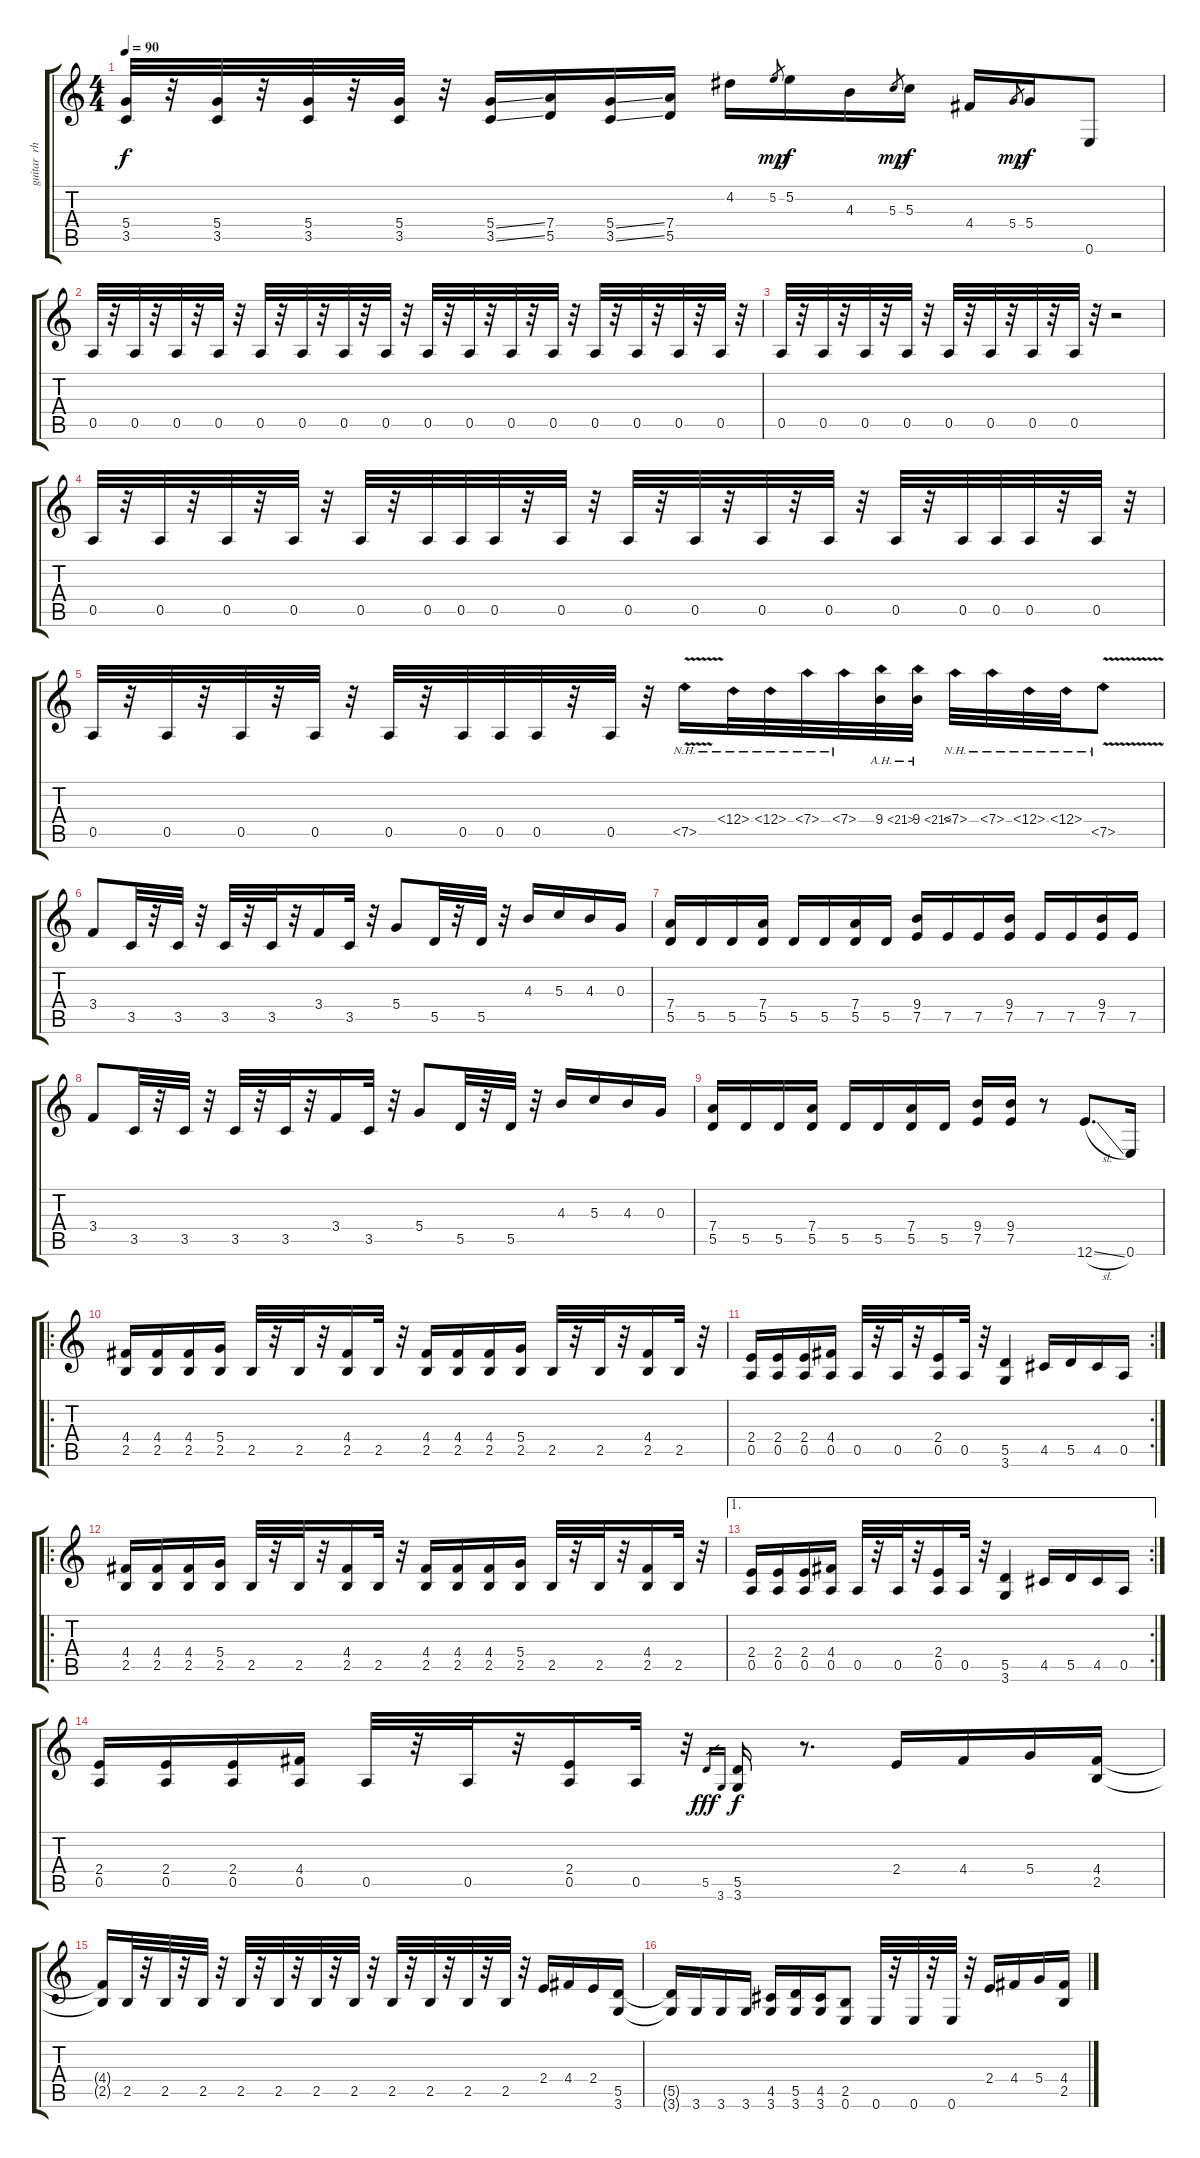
\track ("guitar  rhythm  left" "guitar  rh") {instrument distortionguitar}
\staff {score tabs}
\tuning (E4 B3 G3 D3 A2 E2) {hide}
\ts (4 4)
\tempo 90
\clef g2
\ks c
(5.4 3.5).32{dy f} r.32 (5.4 3.5).32 r.32 (5.4 3.5).32 r.32 (5.4 3.5).32 r.32 (5.4{ss} 3.5{ss}).16 (7.4 5.5).16 (5.4{ss} 3.5{ss}).16 (7.4 5.5).16 4.2.16 5.2.8{gr dy mp} 5.2.16{dy f} 4.3.16 5.3.8{gr dy mp} 5.3.16{dy f} 4.4.16 5.4.8{gr dy mp} 5.4.16{dy f} 0.6.8 |
0.5.32 r.32 0.5.32 r.32 0.5.32 r.32 0.5.32 r.32 0.5.32 r.32 0.5.32 r.32 0.5.32 r.32 0.5.32 r.32 0.5.32 r.32 0.5.32 r.32 0.5.32 r.32 0.5.32 r.32 0.5.32 r.32 0.5.32 r.32 0.5.32 r.32 0.5.32 r.32 |
0.5.32 r.32 0.5.32 r.32 0.5.32 r.32 0.5.32 r.32 0.5.32 r.32 0.5.32 r.32 0.5.32 r.32 0.5.32 r.32 r.2 |
0.5.32 r.32 0.5.32 r.32 0.5.32 r.32 0.5.32 r.32 0.5.32 r.32 0.5.32 0.5.32 0.5.32 r.32 0.5.32 r.32 0.5.32 r.32 0.5.32 r.32 0.5.32 r.32 0.5.32 r.32 0.5.32 r.32 0.5.32 0.5.32 0.5.32 r.32 0.5.32 r.32 |
0.5.32 r.32 0.5.32 r.32 0.5.32 r.32 0.5.32 r.32 0.5.32 r.32 0.5.32 0.5.32 0.5.32 r.32 0.5.32 r.32 7.5{nh v}.16 6.4{nh}.32 6.4{nh}.32 7.4{nh}.32 7.4{nh}.32 9.4{ah 12}.32 9.4{ah 12}.32 7.4{nh}.32 7.4{nh}.32 6.4{nh}.32 6.4{nh}.32 7.5{nh v}.8 |
3.4.8 3.5.32 r.32 3.5.32 r.32 3.5.32 r.32 3.5.32 r.32 3.4.16 3.5.32 r.32 5.4.8 5.5.32 r.32 5.5.32 r.32 4.3.16 5.3.16 4.3.16 0.3.16 |
(7.4 5.5).16 5.5.16 5.5.16 (7.4 5.5).16 5.5.16 5.5.16 (7.4 5.5).16 5.5.16 (9.4 7.5).16 7.5.16 7.5.16 (9.4 7.5).16 7.5.16 7.5.16 (9.4 7.5).16 7.5.16 |
3.4.8 3.5.32 r.32 3.5.32 r.32 3.5.32 r.32 3.5.32 r.32 3.4.16 3.5.32 r.32 5.4.8 5.5.32 r.32 5.5.32 r.32 4.3.16 5.3.16 4.3.16 0.3.16 |
(7.4 5.5).16 5.5.16 5.5.16 (7.4 5.5).16 5.5.16 5.5.16 (7.4 5.5).16 5.5.16 (9.4 7.5).16 (9.4 7.5).16 r.8 12.6{sl}.8{d} 0.6.16 |
\ro
(4.4 2.5).16 (4.4 2.5).16 (4.4 2.5).16 (5.4 2.5).16 2.5.32 r.32 2.5.32 r.32 (4.4 2.5).16 2.5.32 r.32 (4.4 2.5).16 (4.4 2.5).16 (4.4 2.5).16 (5.4 2.5).16 2.5.32 r.32 2.5.32 r.32 (4.4 2.5).16 2.5.32 r.32 |
\rc 2
(2.4 0.5).16 (2.4 0.5).16 (2.4 0.5).16 (4.4 0.5).16 0.5.32 r.32 0.5.32 r.32 (2.4 0.5).16 0.5.32 r.32 (5.5 3.6).4 4.5.16 5.5.16 4.5.16 0.5.16 |
\ro
(4.4 2.5).16 (4.4 2.5).16 (4.4 2.5).16 (5.4 2.5).16 2.5.32 r.32 2.5.32 r.32 (4.4 2.5).16 2.5.32 r.32 (4.4 2.5).16 (4.4 2.5).16 (4.4 2.5).16 (5.4 2.5).16 2.5.32 r.32 2.5.32 r.32 (4.4 2.5).16 2.5.32 r.32 |
\ae 1
\rc 2
(2.4 0.5).16 (2.4 0.5).16 (2.4 0.5).16 (4.4 0.5).16 0.5.32 r.32 0.5.32 r.32 (2.4 0.5).16 0.5.32 r.32 (5.5 3.6).4 4.5.16 5.5.16 4.5.16 0.5.16 |
(2.4 0.5).16 (2.4 0.5).16 (2.4 0.5).16 (4.4 0.5).16 0.5.32 r.32 0.5.32 r.32 (2.4 0.5).16 0.5.32 r.32 5.5.16{gr dy fff} 3.6.16{gr} (5.5 3.6).16{dy f} r.8{d} 2.4.16 4.4.16 5.4.16 (4.4 2.5).16 |
(4.4{t} 2.5{t}).16 2.5.32 r.32 2.5.32 r.32 2.5.32 r.32 2.5.32 r.32 2.5.32 r.32 2.5.32 r.32 2.5.32 r.32 2.5.32 r.32 2.5.32 r.32 2.5.32 r.32 2.5.32 r.32 2.4.16 4.4.16 2.4.16 (5.5 3.6).16 |
(5.5{t} 3.6{t}).16 3.6.16 3.6.16 3.6.16 (4.5 3.6).16 (5.5 3.6).16 (4.5 3.6).16 (2.5 0.6).8 0.6.32 r.32 0.6.32 r.32 0.6.32 r.32 2.4.16 4.4.16 5.4.16 (4.4 2.5).16
